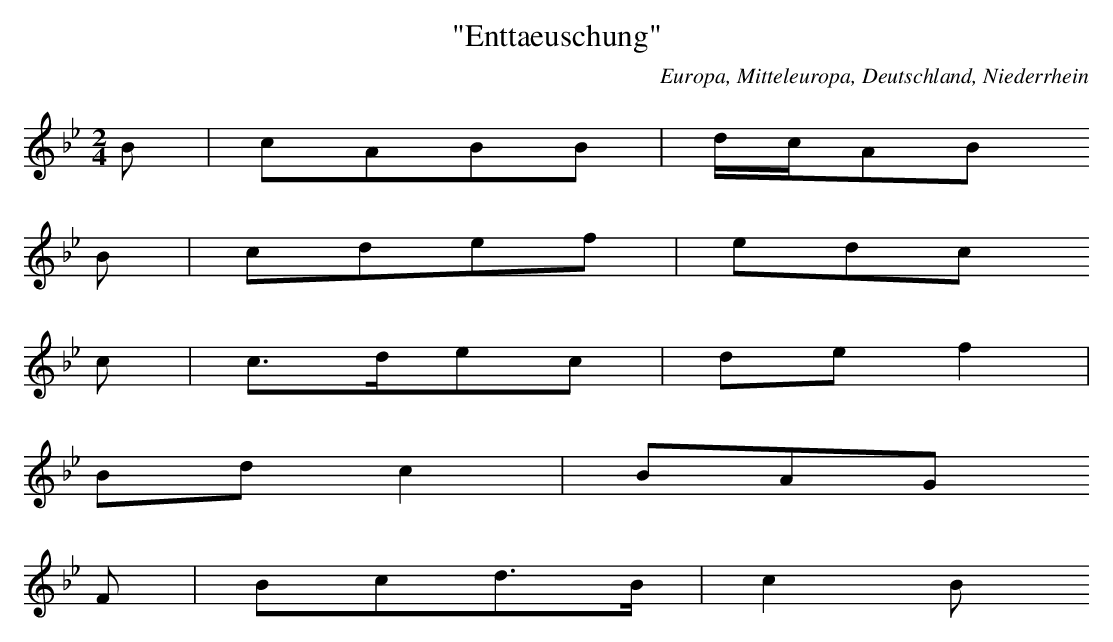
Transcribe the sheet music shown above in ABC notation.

X:1
T: "Enttaeuschung"
O: Europa, Mitteleuropa, Deutschland, Niederrhein
M: 2/4
L: 1/16
K: Bb
B2 | c2A2B2B2 | dcA2B2
B2 | c2d2e2f2 | e2d2c2
c2 | c3de2c2 | d2e2f4 |
B2d2c4 | B2A2G2
F2 | B2c2d3B | c4B2
